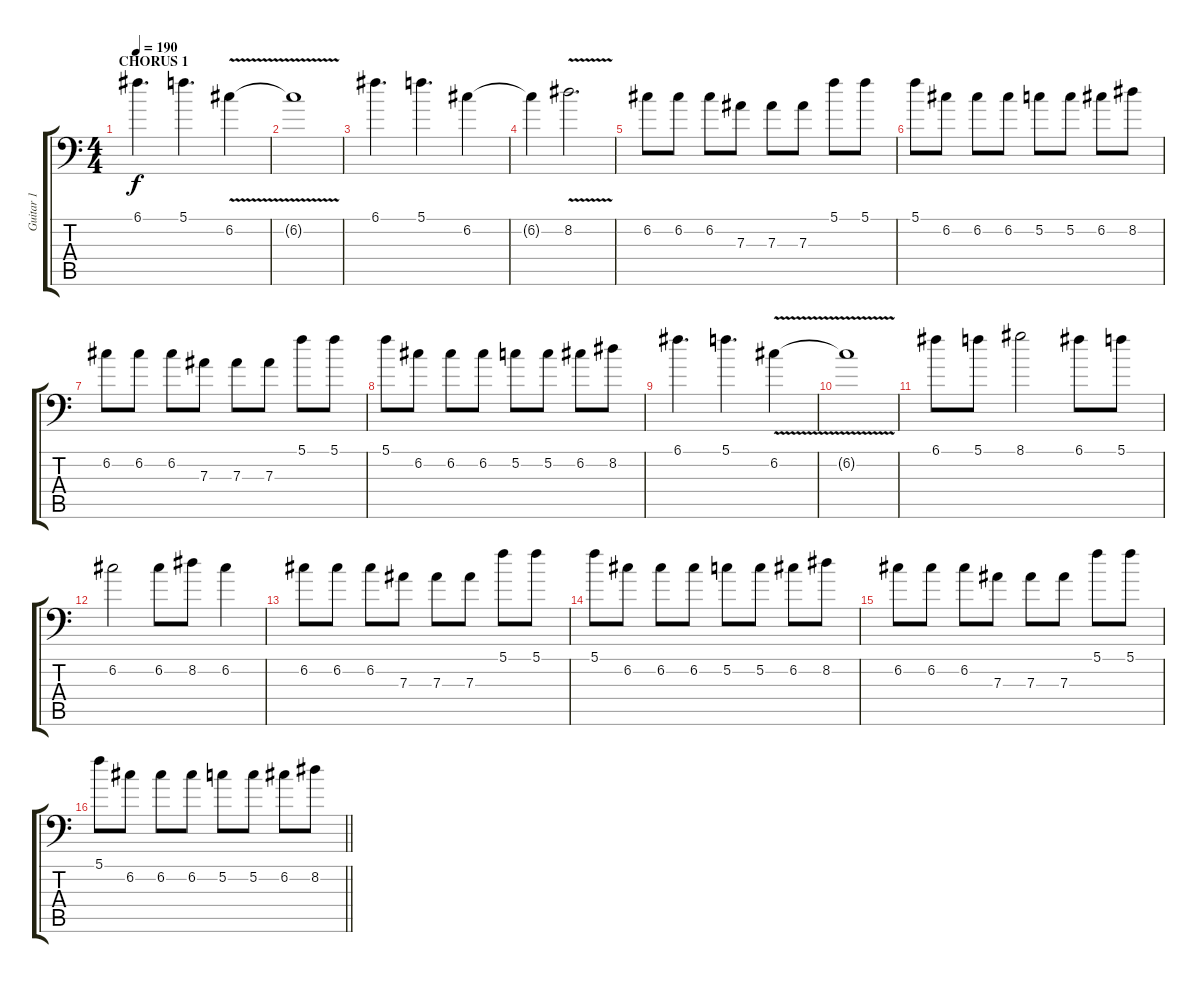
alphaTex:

\track ("Guitar 1" "Guitar 1") {instrument distortionguitar}
\staff {score tabs}
\tuning (C4 G3 Eb3 Bb2 F2 Bb1) {hide}
\ts (4 4)
\section ("" "CHORUS 1")
\tempo 190
\clef f4
\ks c
6.1.4{d dy f} 5.1.4{d} 6.2{v}.4 |
6.2{t}.1 |
6.1.4{d} 5.1.4{d} 6.2.4 |
6.2{t}.4 8.2{v}.2{d} |
6.2.8 6.2.8 6.2.8 7.3.8 7.3.8 7.3.8 5.1.8 5.1.8 |
5.1.8 6.2.8 6.2.8 6.2.8 5.2.8 5.2.8 6.2.8 8.2.8 |
6.2.8 6.2.8 6.2.8 7.3.8 7.3.8 7.3.8 5.1.8 5.1.8 |
5.1.8 6.2.8 6.2.8 6.2.8 5.2.8 5.2.8 6.2.8 8.2.8 |
6.1.4{d} 5.1.4{d} 6.2{v}.4 |
6.2{t}.1 |
6.1.8 5.1.8 8.1.2 6.1.8 5.1.8 |
6.2.2 6.2.8 8.2.8 6.2.4 |
6.2.8 6.2.8 6.2.8 7.3.8 7.3.8 7.3.8 5.1.8 5.1.8 |
5.1.8 6.2.8 6.2.8 6.2.8 5.2.8 5.2.8 6.2.8 8.2.8 |
6.2.8 6.2.8 6.2.8 7.3.8 7.3.8 7.3.8 5.1.8 5.1.8 |
\barLineRight lightlight
5.1.8 6.2.8 6.2.8 6.2.8 5.2.8 5.2.8 6.2.8 8.2.8
